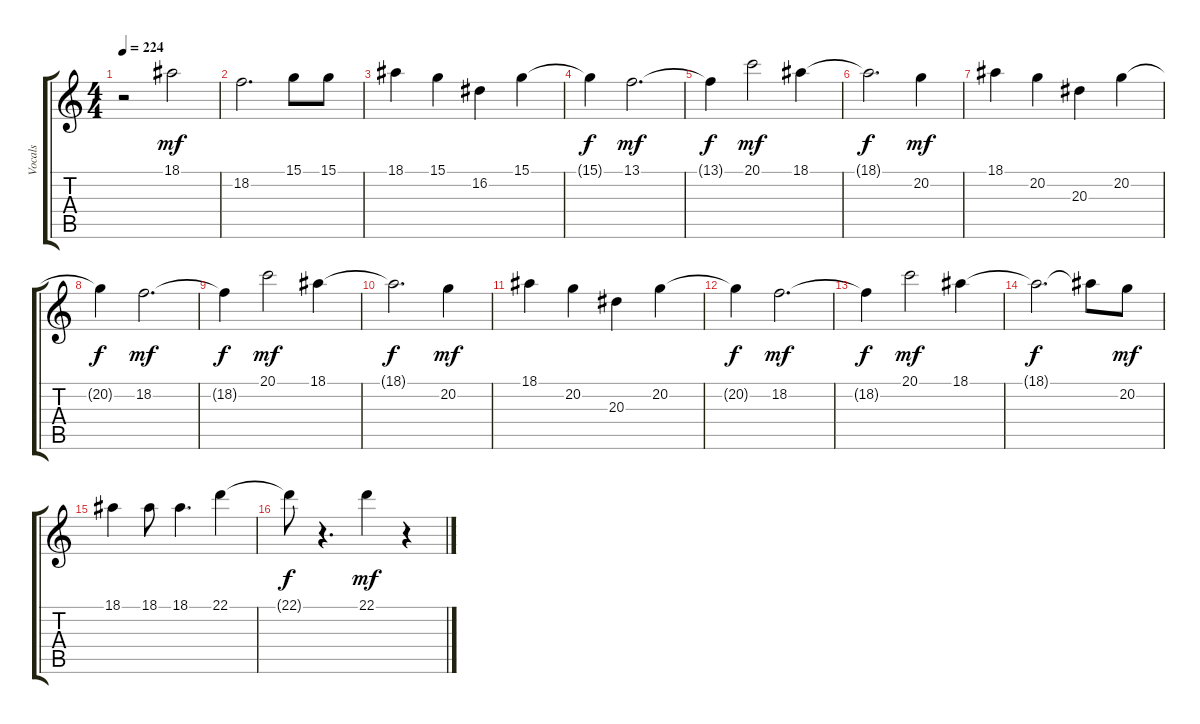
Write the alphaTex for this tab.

\track ("Vocals" "Vocals") {instrument synthbrass1}
\staff {score tabs}
\tuning (E4 B3 G3 D3 A2 E2) {hide}
\ts (4 4)
\tempo 224
\clef g2
\ks c
r.2{dy mf} 18.1.2 |
18.2.2{d} 15.1.8 15.1.8 |
18.1.4 15.1.4 16.2.4 15.1.4 |
15.1{t}.4{dy f} 13.1.2{d dy mf} |
13.1{t}.4{dy f} 20.1.2{dy mf} 18.1.4 |
18.1{t}.2{d dy f} 20.2.4{dy mf} |
18.1.4 20.2.4 20.3.4 20.2.4 |
20.2{t}.4{dy f} 18.2.2{d dy mf} |
18.2{t}.4{dy f} 20.1.2{dy mf} 18.1.4 |
18.1{t}.2{d dy f} 20.2.4{dy mf} |
18.1.4 20.2.4 20.3.4 20.2.4 |
20.2{t}.4{dy f} 18.2.2{d dy mf} |
18.2{t}.4{dy f} 20.1.2{dy mf} 18.1.4 |
18.1{t}.2{d dy f} 18.1{t}.8 20.2.8{dy mf} |
18.1.4 18.1.8 18.1.4{d} 22.1.4 |
22.1{t}.8{dy f} r.4{d} 22.1.4{dy mf} r.4
